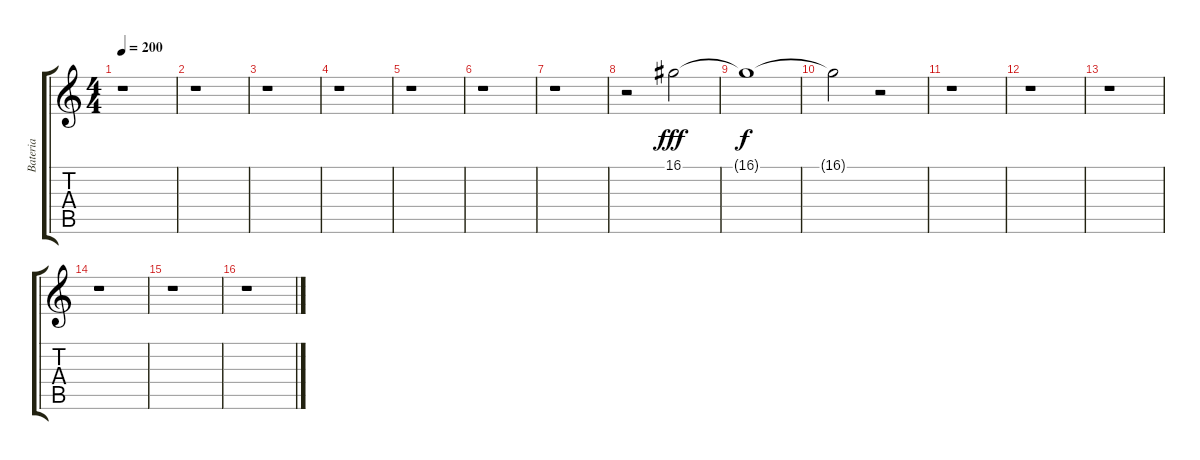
\track ("Bateria" "Bateria") {instrument trumpet}
\staff {score tabs}
\tuning (E4 B3 G3 D3 A2 E2) {hide}
\ts (4 4)
\tempo 200
\clef g2
\ks c
r.1{dy f} |
r.1 |
r.1 |
r.1 |
r.1 |
r.1 |
r.1 |
r.2 16.1.2{dy fff} |
16.1{t}.1{dy f} |
16.1{t}.2 r.2 |
r.1 |
r.1 |
r.1 |
r.1 |
r.1 |
r.1
